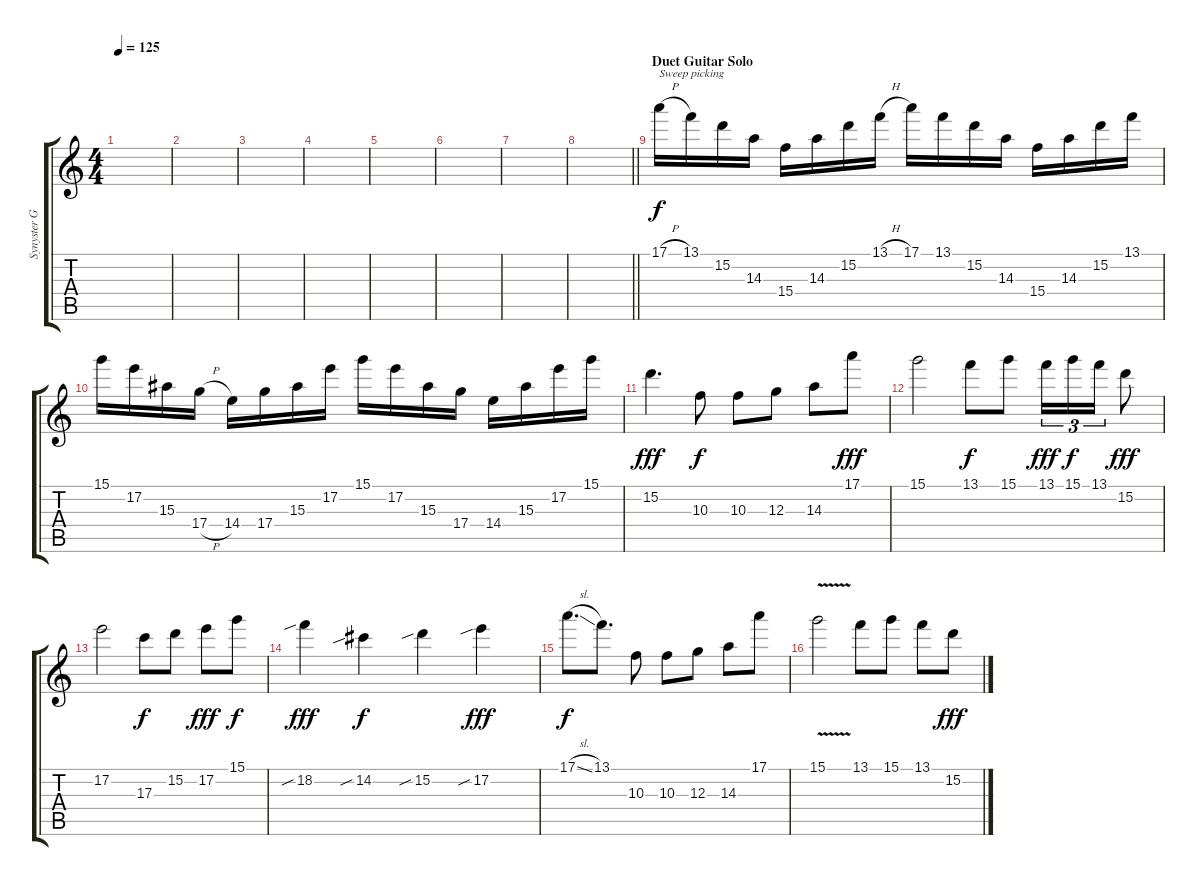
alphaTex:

\track ("Synyster Gates Duet" "Synyster G") {instrument distortionguitar}
\staff {score tabs}
\tuning (E4 B3 G3 D3 A2 D2) {hide}
\ts (4 4)
\tempo 125
\clef g2
\ks c
|
|
|
|
|
|
|
\barLineRight lightlight
|
\section ("" "Duet Guitar Solo")
17.1{h}.16{txt "Sweep picking"} 13.1.16 15.2.16 14.3.16 15.4.16 14.3.16 15.2.16 13.1{h}.16 17.1.16 13.1.16 15.2.16 14.3.16 15.4.16 14.3.16 15.2.16 13.1.16 |
15.1.16 17.2.16 15.3.16 17.4{h}.16 14.4.16 17.4.16 15.3.16 17.2.16 15.1.16 17.2.16 15.3.16 17.4.16 14.4.16 15.3.16 17.2.16 15.1.16 |
15.2.4{d dy fff} 10.3.8{dy f} 10.3.8 12.3.8 14.3.8 17.1.8{dy fff} |
15.1.2 13.1.8{dy f} 15.1.8 13.1.16{tu (3 2) dy fff} 15.1.16{tu (3 2) dy f} 13.1.16{tu (3 2)} 15.2.8{dy fff} |
17.2.2 17.3.8{dy f} 15.2.8 17.2.8{dy fff} 15.1.8{dy f} |
18.2{sib}.4{dy fff} 14.2{sib}.4{dy f} 15.2{sib}.4 17.2{sib}.4{dy fff} |
17.1{sl}.8{d dy f} 13.1.8{d} 10.3.8 10.3.8 12.3.8 14.3.8 17.1.8 |
15.1{v}.2 13.1.8 15.1.8 13.1.8 15.2.8{dy fff}
